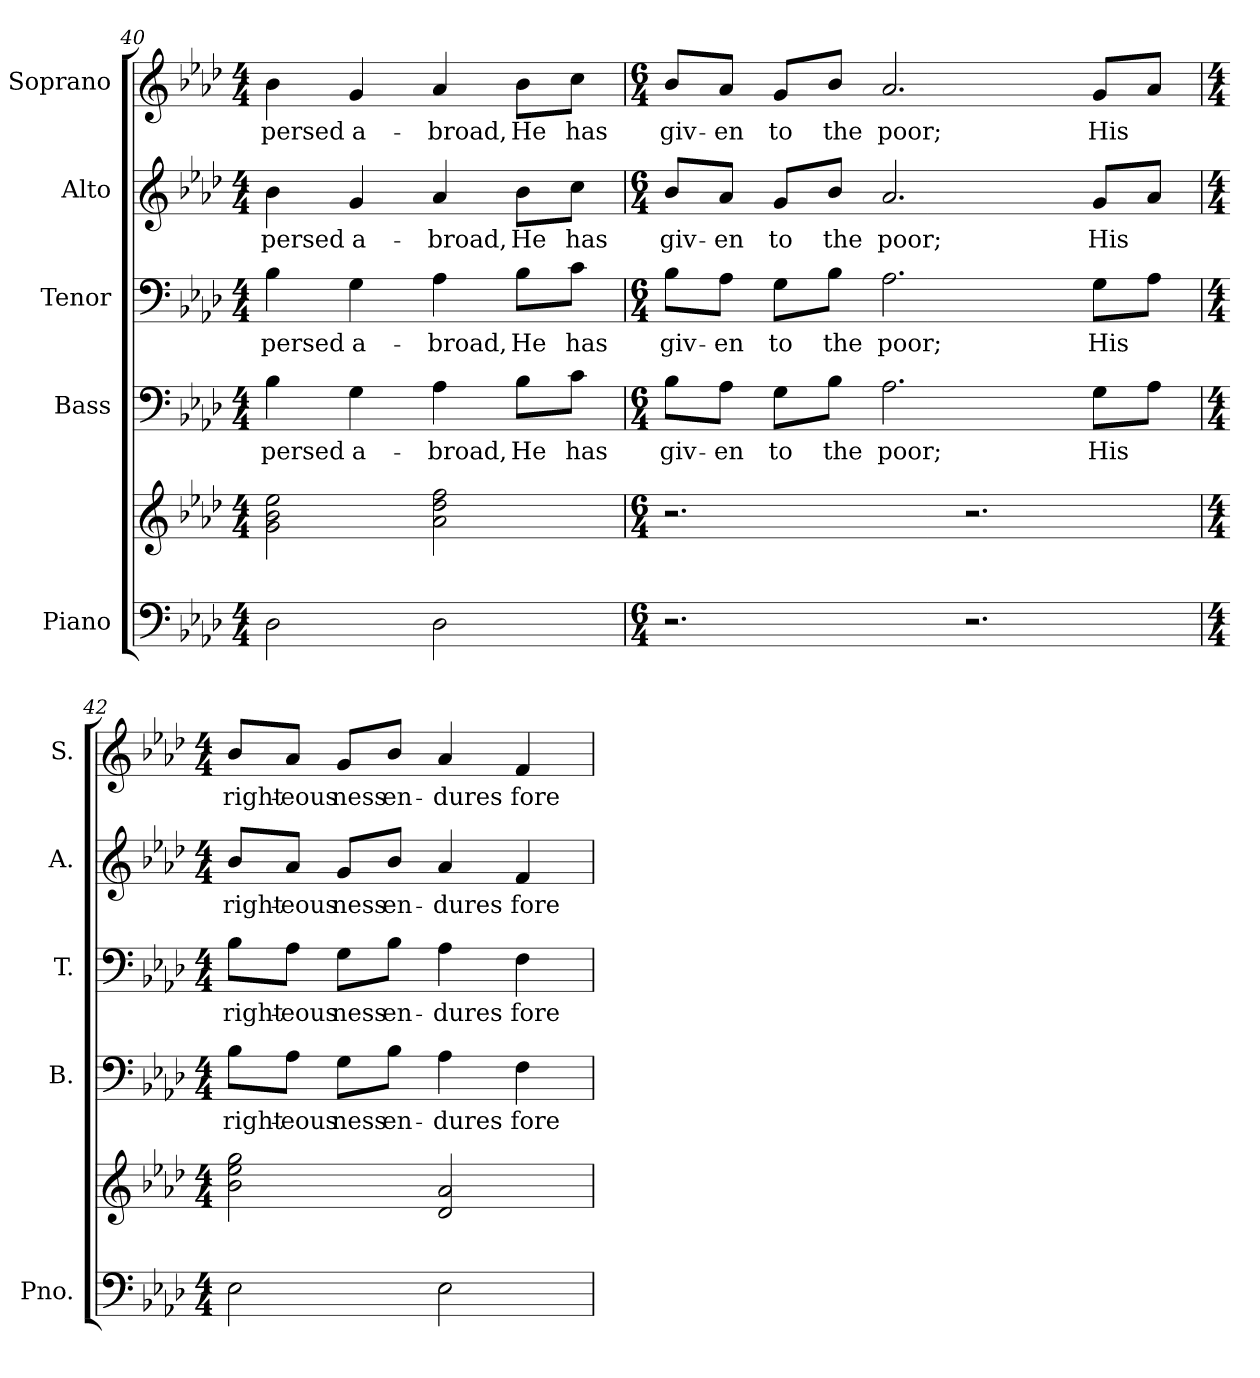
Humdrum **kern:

**kern	**kern	**kern	**text	**kern	**text	**kern	**text	**kern	**text
*part5	*part5	*part4	*part4	*part3	*part3	*part2	*part2	*part1	*part1
*staff6	*staff5	*staff4	*staff4	*staff3	*staff3	*staff2	*staff2	*staff1	*staff1
*I"Piano	*	*I"Bass	*	*I"Tenor	*	*I"Alto	*	*I"Soprano	*
*I'Pno.	*	*I'B.	*	*I'T.	*	*I'A.	*	*I'S.	*
*clefF4	*clefG2	*clefF4	*	*clefF4	*	*clefG2	*	*clefG2	*
*k[b-e-a-d-]	*k[b-e-a-d-]	*k[b-e-a-d-]	*	*k[b-e-a-d-]	*	*k[b-e-a-d-]	*	*k[b-e-a-d-]	*
*A-:	*A-:	*A-:	*	*A-:	*	*A-:	*	*A-:	*
*M4/4	*M4/4	*M4/4	*	*M4/4	*	*M4/4	*	*M4/4	*
=40	=40	=40	=40	=40	=40	=40	=40	=40	=40
!	!	!	!LO:LY:b:color=#000000	!	!	!	!	!	!
!	!	!	!	!	!LO:LY:b:color=#000000	!	!	!	!
!	!	!	!	!	!	!	!LO:LY:b:color=#000000	!	!
!	!	!	!	!	!	!	!	!	!LO:LY:b:color=#000000
2D-i\	2gi\ 2b-i 2ee-i	4B-i\	-persed	4B-i\	-persed	4b-i\	-persed	4b-i\	-persed
!	!	!	!LO:LY:b:color=#000000	!	!	!	!	!	!
!	!	!	!	!	!LO:LY:b:color=#000000	!	!	!	!
!	!	!	!	!	!	!	!LO:LY:b:color=#000000	!	!
!	!	!	!	!	!	!	!	!	!LO:LY:b:color=#000000
.	.	4Gi\	a-	4Gi\	a-	4gi/	a-	4gi/	a-
!	!	!	!LO:LY:b:color=#000000	!	!	!	!	!	!
!	!	!	!	!	!LO:LY:b:color=#000000	!	!	!	!
!	!	!	!	!	!	!	!LO:LY:b:color=#000000	!	!
!	!	!	!	!	!	!	!	!	!LO:LY:b:color=#000000
2D-i\	2a-i\ 2dd-i 2ffi	4A-i\	-broad,	4A-i\	-broad,	4a-i/	-broad,	4a-i/	-broad,
!	!	!	!LO:LY:b:color=#000000	!	!	!	!	!	!
!	!	!	!	!	!LO:LY:b:color=#000000	!	!	!	!
!	!	!	!	!	!	!	!LO:LY:b:color=#000000	!	!
!	!	!	!	!	!	!	!	!	!LO:LY:b:color=#000000
.	.	8B-i\L	He	8B-i\L	He	8b-i\L	He	8b-i\L	He
!	!	!	!LO:LY:b:color=#000000	!	!	!	!	!	!
!	!	!	!	!	!LO:LY:b:color=#000000	!	!	!	!
!	!	!	!	!	!	!	!LO:LY:b:color=#000000	!	!
!	!	!	!	!	!	!	!	!	!LO:LY:b:color=#000000
.	.	8ci\J	has	8ci\J	has	8cci\J	has	8cci\J	has
!!LO:PB:g=z
=41	=41	=41	=41	=41	=41	=41	=41	=41	=41
*M6/4	*M6/4	*M6/4	*	*M6/4	*	*M6/4	*	*M6/4	*
!	!	!	!LO:LY:b:color=#000000	!	!	!	!	!	!
!	!	!	!	!	!LO:LY:b:color=#000000	!	!	!	!
!	!	!	!	!	!	!	!LO:LY:b:color=#000000	!	!
!	!	!	!	!	!	!	!	!	!LO:LY:b:color=#000000
2.r	2.r	8B-i\L	giv-	8B-i\L	giv-	8b-i/L	giv-	8b-i/L	giv-
!	!	!	!LO:LY:b:color=#000000	!	!	!	!	!	!
!	!	!	!	!	!LO:LY:b:color=#000000	!	!	!	!
!	!	!	!	!	!	!	!LO:LY:b:color=#000000	!	!
!	!	!	!	!	!	!	!	!	!LO:LY:b:color=#000000
.	.	8A-i\J	-en	8A-i\J	-en	8a-i/J	-en	8a-i/J	-en
!	!	!	!LO:LY:b:color=#000000	!	!	!	!	!	!
!	!	!	!	!	!LO:LY:b:color=#000000	!	!	!	!
!	!	!	!	!	!	!	!LO:LY:b:color=#000000	!	!
!	!	!	!	!	!	!	!	!	!LO:LY:b:color=#000000
.	.	8Gi\L	to	8Gi\L	to	8gi/L	to	8gi/L	to
!	!	!	!LO:LY:b:color=#000000	!	!	!	!	!	!
!	!	!	!	!	!LO:LY:b:color=#000000	!	!	!	!
!	!	!	!	!	!	!	!LO:LY:b:color=#000000	!	!
!	!	!	!	!	!	!	!	!	!LO:LY:b:color=#000000
.	.	8B-i\J	the	8B-i\J	the	8b-i/J	the	8b-i/J	the
!	!	!	!LO:LY:b:color=#000000	!	!	!	!	!	!
!	!	!	!	!	!LO:LY:b:color=#000000	!	!	!	!
!	!	!	!	!	!	!	!LO:LY:b:color=#000000	!	!
!	!	!	!	!	!	!	!	!	!LO:LY:b:color=#000000
.	.	2.A-i\	poor;	2.A-i\	poor;	2.a-i/	poor;	2.a-i/	poor;
2.r	2.r	.	.	.	.	.	.	.	.
!	!	!	!LO:LY:b:color=#000000	!	!	!	!	!	!
!	!	!	!	!	!LO:LY:b:color=#000000	!	!	!	!
!	!	!	!	!	!	!	!LO:LY:b:color=#000000	!	!
!	!	!	!	!	!	!	!	!	!LO:LY:b:color=#000000
.	.	8Gi\L	His	8Gi\L	His	8gi/L	His	8gi/L	His
.	.	8A-i\J	.	8A-i\J	.	8a-i/J	.	8a-i/J	.
=42	=42	=42	=42	=42	=42	=42	=42	=42	=42
*M4/4	*M4/4	*M4/4	*	*M4/4	*	*M4/4	*	*M4/4	*
!	!	!	!LO:LY:b:color=#000000	!	!	!	!	!	!
!	!	!	!	!	!LO:LY:b:color=#000000	!	!	!	!
!	!	!	!	!	!	!	!LO:LY:b:color=#000000	!	!
!	!	!	!	!	!	!	!	!	!LO:LY:b:color=#000000
2E-i\	2b-i\ 2ee-i 2ggi	8B-i\L	right-	8B-i\L	right-	8b-i/L	right-	8b-i/L	right-
!	!	!	!LO:LY:b:color=#000000	!	!	!	!	!	!
!	!	!	!	!	!LO:LY:b:color=#000000	!	!	!	!
!	!	!	!	!	!	!	!LO:LY:b:color=#000000	!	!
!	!	!	!	!	!	!	!	!	!LO:LY:b:color=#000000
.	.	8A-i\J	-eous	8A-i\J	-eous	8a-i/J	-eous	8a-i/J	-eous
!	!	!	!LO:LY:b:color=#000000	!	!	!	!	!	!
!	!	!	!	!	!LO:LY:b:color=#000000	!	!	!	!
!	!	!	!	!	!	!	!LO:LY:b:color=#000000	!	!
!	!	!	!	!	!	!	!	!	!LO:LY:b:color=#000000
.	.	8Gi\L	ness	8Gi\L	ness	8gi/L	ness	8gi/L	ness
!	!	!	!LO:LY:b:color=#000000	!	!	!	!	!	!
!	!	!	!	!	!LO:LY:b:color=#000000	!	!	!	!
!	!	!	!	!	!	!	!LO:LY:b:color=#000000	!	!
!	!	!	!	!	!	!	!	!	!LO:LY:b:color=#000000
.	.	8B-i\J	en-	8B-i\J	en-	8b-i/J	en-	8b-i/J	en-
!	!	!	!LO:LY:b:color=#000000	!	!	!	!	!	!
!	!	!	!	!	!LO:LY:b:color=#000000	!	!	!	!
!	!	!	!	!	!	!	!LO:LY:b:color=#000000	!	!
!	!	!	!	!	!	!	!	!	!LO:LY:b:color=#000000
2E-i\	2d-i/ 2a-i	4A-i\	-dures	4A-i\	-dures	4a-i/	-dures	4a-i/	-dures
!	!	!	!LO:LY:b:color=#000000	!	!	!	!	!	!
!	!	!	!	!	!LO:LY:b:color=#000000	!	!	!	!
!	!	!	!	!	!	!	!LO:LY:b:color=#000000	!	!
!	!	!	!	!	!	!	!	!	!LO:LY:b:color=#000000
.	.	4Fi\	fore	4Fi\	fore	4fi/	fore	4fi/	fore
=	=	=	=	=	=	=	=	=	=
*-	*-	*-	*-	*-	*-	*-	*-	*-	*-
